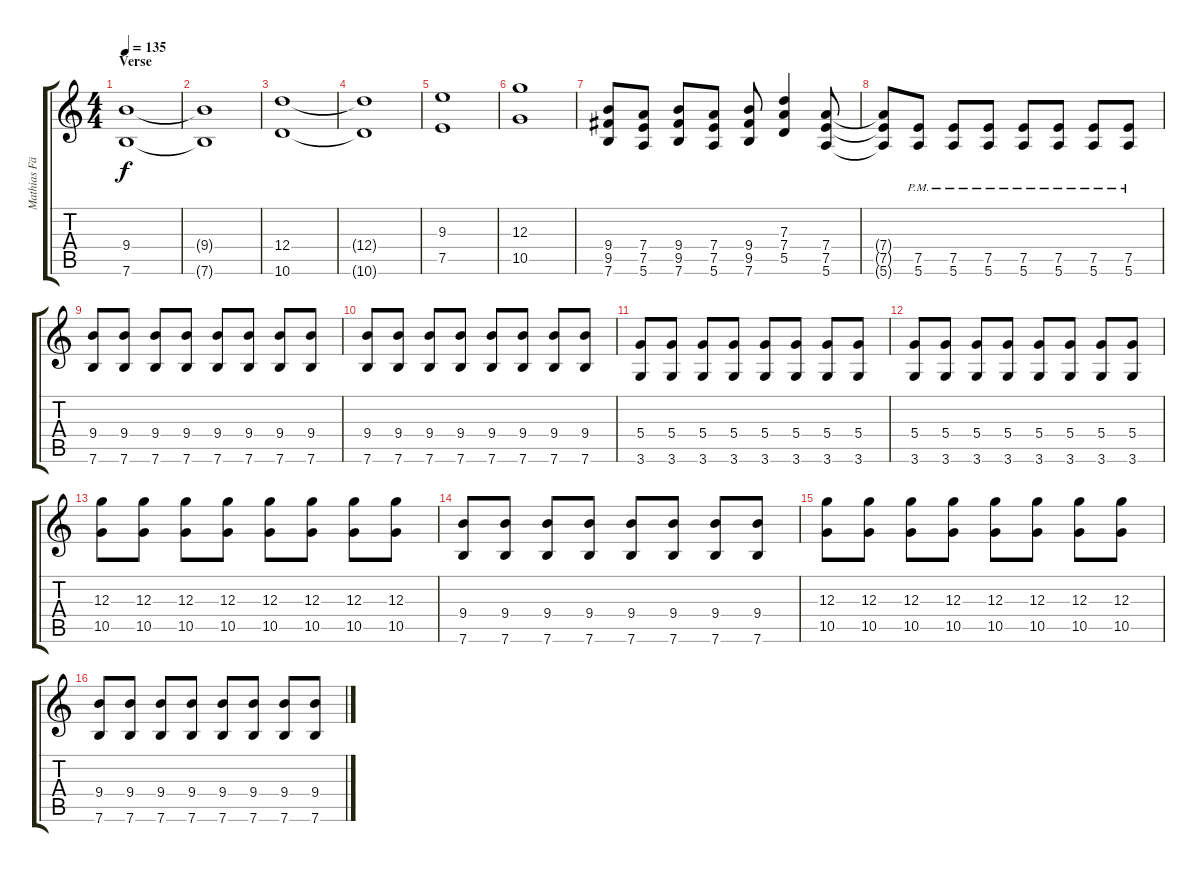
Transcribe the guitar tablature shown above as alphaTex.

\track ("Mathias Färm" "Mathias Fä") {instrument distortionguitar}
\staff {score tabs}
\tuning (E4 B3 G3 D3 A2 E2) {hide}
\ts (4 4)
\section ("" "Verse")
\tempo 135
\clef g2
\ks c
(9.4 7.6).1{dy f} |
(9.4{t} 7.6{t}).1 |
(12.4 10.6).1 |
(12.4{t} 10.6{t}).1 |
(9.3 7.5).1 |
(12.3 10.5).1 |
(9.4 9.5 7.6).8 (7.4 7.5 5.6).8 (9.4 9.5 7.6).8 (7.4 7.5 5.6).8 (9.4 9.5 7.6).8 (7.3 7.4 5.5).4 (7.4 7.5 5.6).8 |
(7.4{t} 7.5{t} 5.6{t}).8 (7.5{pm} 5.6{pm}).8 (7.5{pm} 5.6{pm}).8 (7.5{pm} 5.6{pm}).8 (7.5{pm} 5.6{pm}).8 (7.5{pm} 5.6{pm}).8 (7.5{pm} 5.6{pm}).8 (7.5{pm} 5.6{pm}).8 |
(9.4 7.6).8 (9.4 7.6).8 (9.4 7.6).8 (9.4 7.6).8 (9.4 7.6).8 (9.4 7.6).8 (9.4 7.6).8 (9.4 7.6).8 |
(9.4 7.6).8 (9.4 7.6).8 (9.4 7.6).8 (9.4 7.6).8 (9.4 7.6).8 (9.4 7.6).8 (9.4 7.6).8 (9.4 7.6).8 |
(5.4 3.6).8 (5.4 3.6).8 (5.4 3.6).8 (5.4 3.6).8 (5.4 3.6).8 (5.4 3.6).8 (5.4 3.6).8 (5.4 3.6).8 |
(5.4 3.6).8 (5.4 3.6).8 (5.4 3.6).8 (5.4 3.6).8 (5.4 3.6).8 (5.4 3.6).8 (5.4 3.6).8 (5.4 3.6).8 |
(12.3 10.5).8 (12.3 10.5).8 (12.3 10.5).8 (12.3 10.5).8 (12.3 10.5).8 (12.3 10.5).8 (12.3 10.5).8 (12.3 10.5).8 |
(9.4 7.6).8 (9.4 7.6).8 (9.4 7.6).8 (9.4 7.6).8 (9.4 7.6).8 (9.4 7.6).8 (9.4 7.6).8 (9.4 7.6).8 |
(12.3 10.5).8 (12.3 10.5).8 (12.3 10.5).8 (12.3 10.5).8 (12.3 10.5).8 (12.3 10.5).8 (12.3 10.5).8 (12.3 10.5).8 |
(9.4 7.6).8 (9.4 7.6).8 (9.4 7.6).8 (9.4 7.6).8 (9.4 7.6).8 (9.4 7.6).8 (9.4 7.6).8 (9.4 7.6).8
